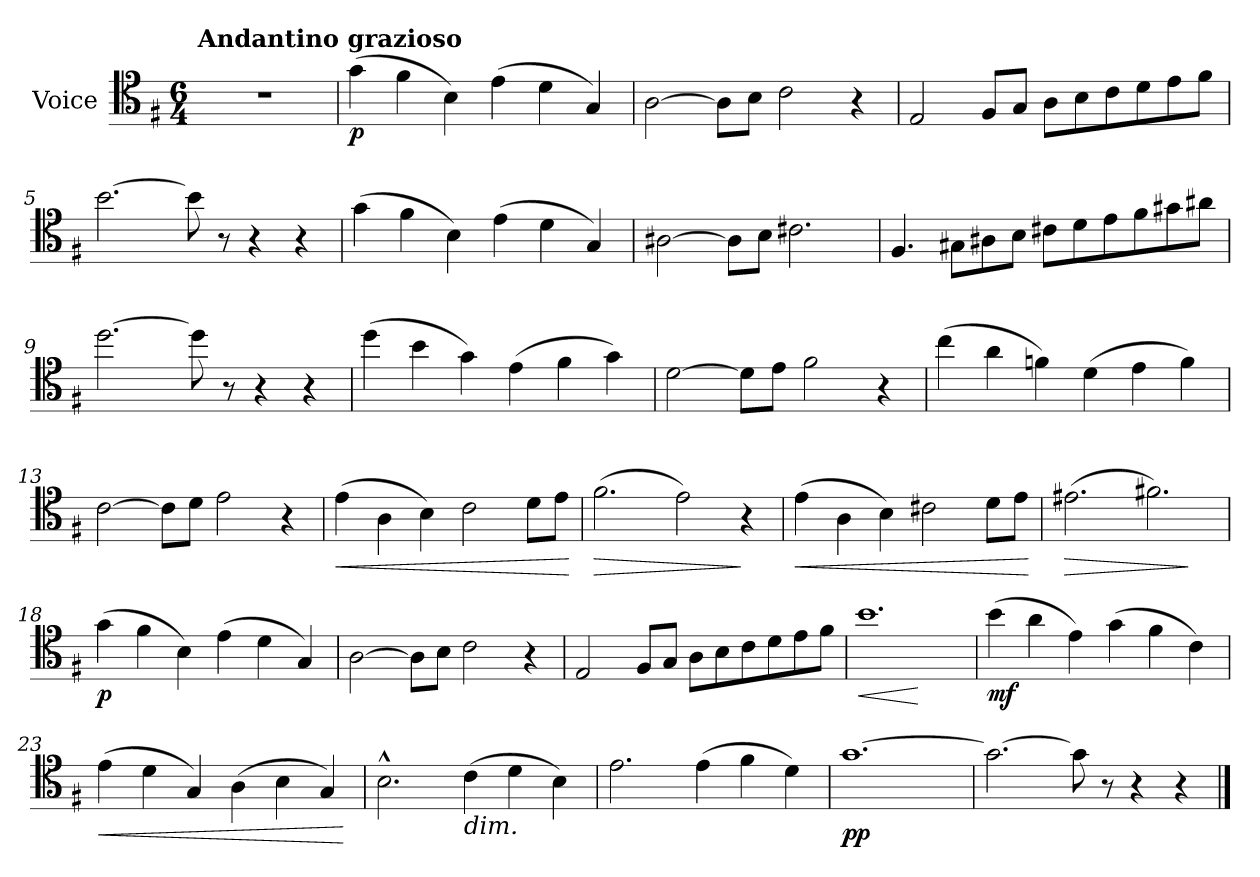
**kern	**dynam
*part1	*part1
*staff1	*staff1
*I"Voice	*
*I'V	*
*clefC4	*
*k[f#]	*
*M6/4	*
=1	=1
!LO:TX:a:B:t=Andantino grazioso	!
1.r	.
=2	=2
!	!LO:DY:b
(>4g\	p
4f#\	.
4B\)	.
(>4e\	.
4d\	.
4G/)	.
=3	=3
[2A\	.
8A\L]	.
8B\J	.
2c\	.
4r	.
=4	=4
2E/	.
8F#/L	.
8G/J	.
8A\L	.
8B\	.
8c\	.
8d\	.
8e\	.
8f#\J	.
=5	=5
[2.b\	.
8b\]	.
8r	.
4r	.
4r	.
=6	=6
(>4g\	.
4f#\	.
4B\)	.
(>4e\	.
4d\	.
4G/)	.
!!LO:LB:g=z
=7	=7
[2A#X\	.
8A#\L]	.
8B\J	.
2.c#X\	.
=8	=8
4.F#/	.
8G#X\L	.
8A#X\	.
8B\J	.
8c#X\L	.
8d\	.
8e\	.
8f#\	.
8g#X\	.
8a#X\J	.
=9	=9
[2.dd\	.
8dd\]	.
8r	.
4r	.
4r	.
=10	=10
(>4dd\	.
4b\	.
4g\)	.
(>4e\	.
4f#\	.
4g\)	.
!!LO:LB:g=z
=11	=11
[2d\	.
8d\L]	.
8e\J	.
2f#\	.
4r	.
=12	=12
(>4cc\	.
4a\	.
4fn\)	.
(>4d\	.
4e\	.
4f\)	.
=13	=13
[2c\	.
8c\L]	.
8d\J	.
2e\	.
4r	.
=14	=14
!	!LO:HP:b
(>4e\	<
4A\	.
4B\)	.
2c\	.
8d\L	.
8e\J	.
.	[
=15	=15
!	!LO:HP:b
(>2.f#\	>
2e\)	.
4r	]
=16	=16
!	!LO:HP:b
(>4e\	<
4A\	.
4B\)	.
2c#X\	.
8d\L	.
8e\J	.
.	[
!!LO:LB:g=z
=17	=17
!	!LO:HP:b
(>2.e#Xi\	>
2.f#X\)	.
.	]
=18	=18
!	!LO:DY:b
(>4g\	p
4f#\	.
4B\)	.
(>4e\	.
4d\	.
4G/)	.
=19	=19
[2A\	.
8A\L]	.
8B\J	.
2c\	.
4r	.
=20	=20
2E/	.
8F#/L	.
8G/J	.
8A\L	.
8B\	.
8c\	.
8d\	.
8e\	.
8f#\J	.
=21	=21
!	!LO:HP:b
1.b	<
.	[
=22	=22
!	!LO:DY:b
(>4b\	mf
4a\	.
4e\)	.
(>4g\	.
4f#\	.
4c\)	.
!!LO:LB:g=z
=23	=23
!	!LO:HP:b
(>4e\	<
4d\	.
4G/)	.
(>4A\	.
4B\	.
4G/)	.
.	[
=24	=24
2.B^^\	.
!LO:TX:b:i:t=dim.	!
(>4c\	.
4d\	.
4B\)	.
=25	=25
2.e\	.
(>4e\	.
4f#\	.
4d\)	.
=26	=26
!	!LO:DY:b
[1.g	pp
=27	=27
2.g\_	.
8g\]	.
8r	.
4r	.
4r	.
==	==
*-	*-
